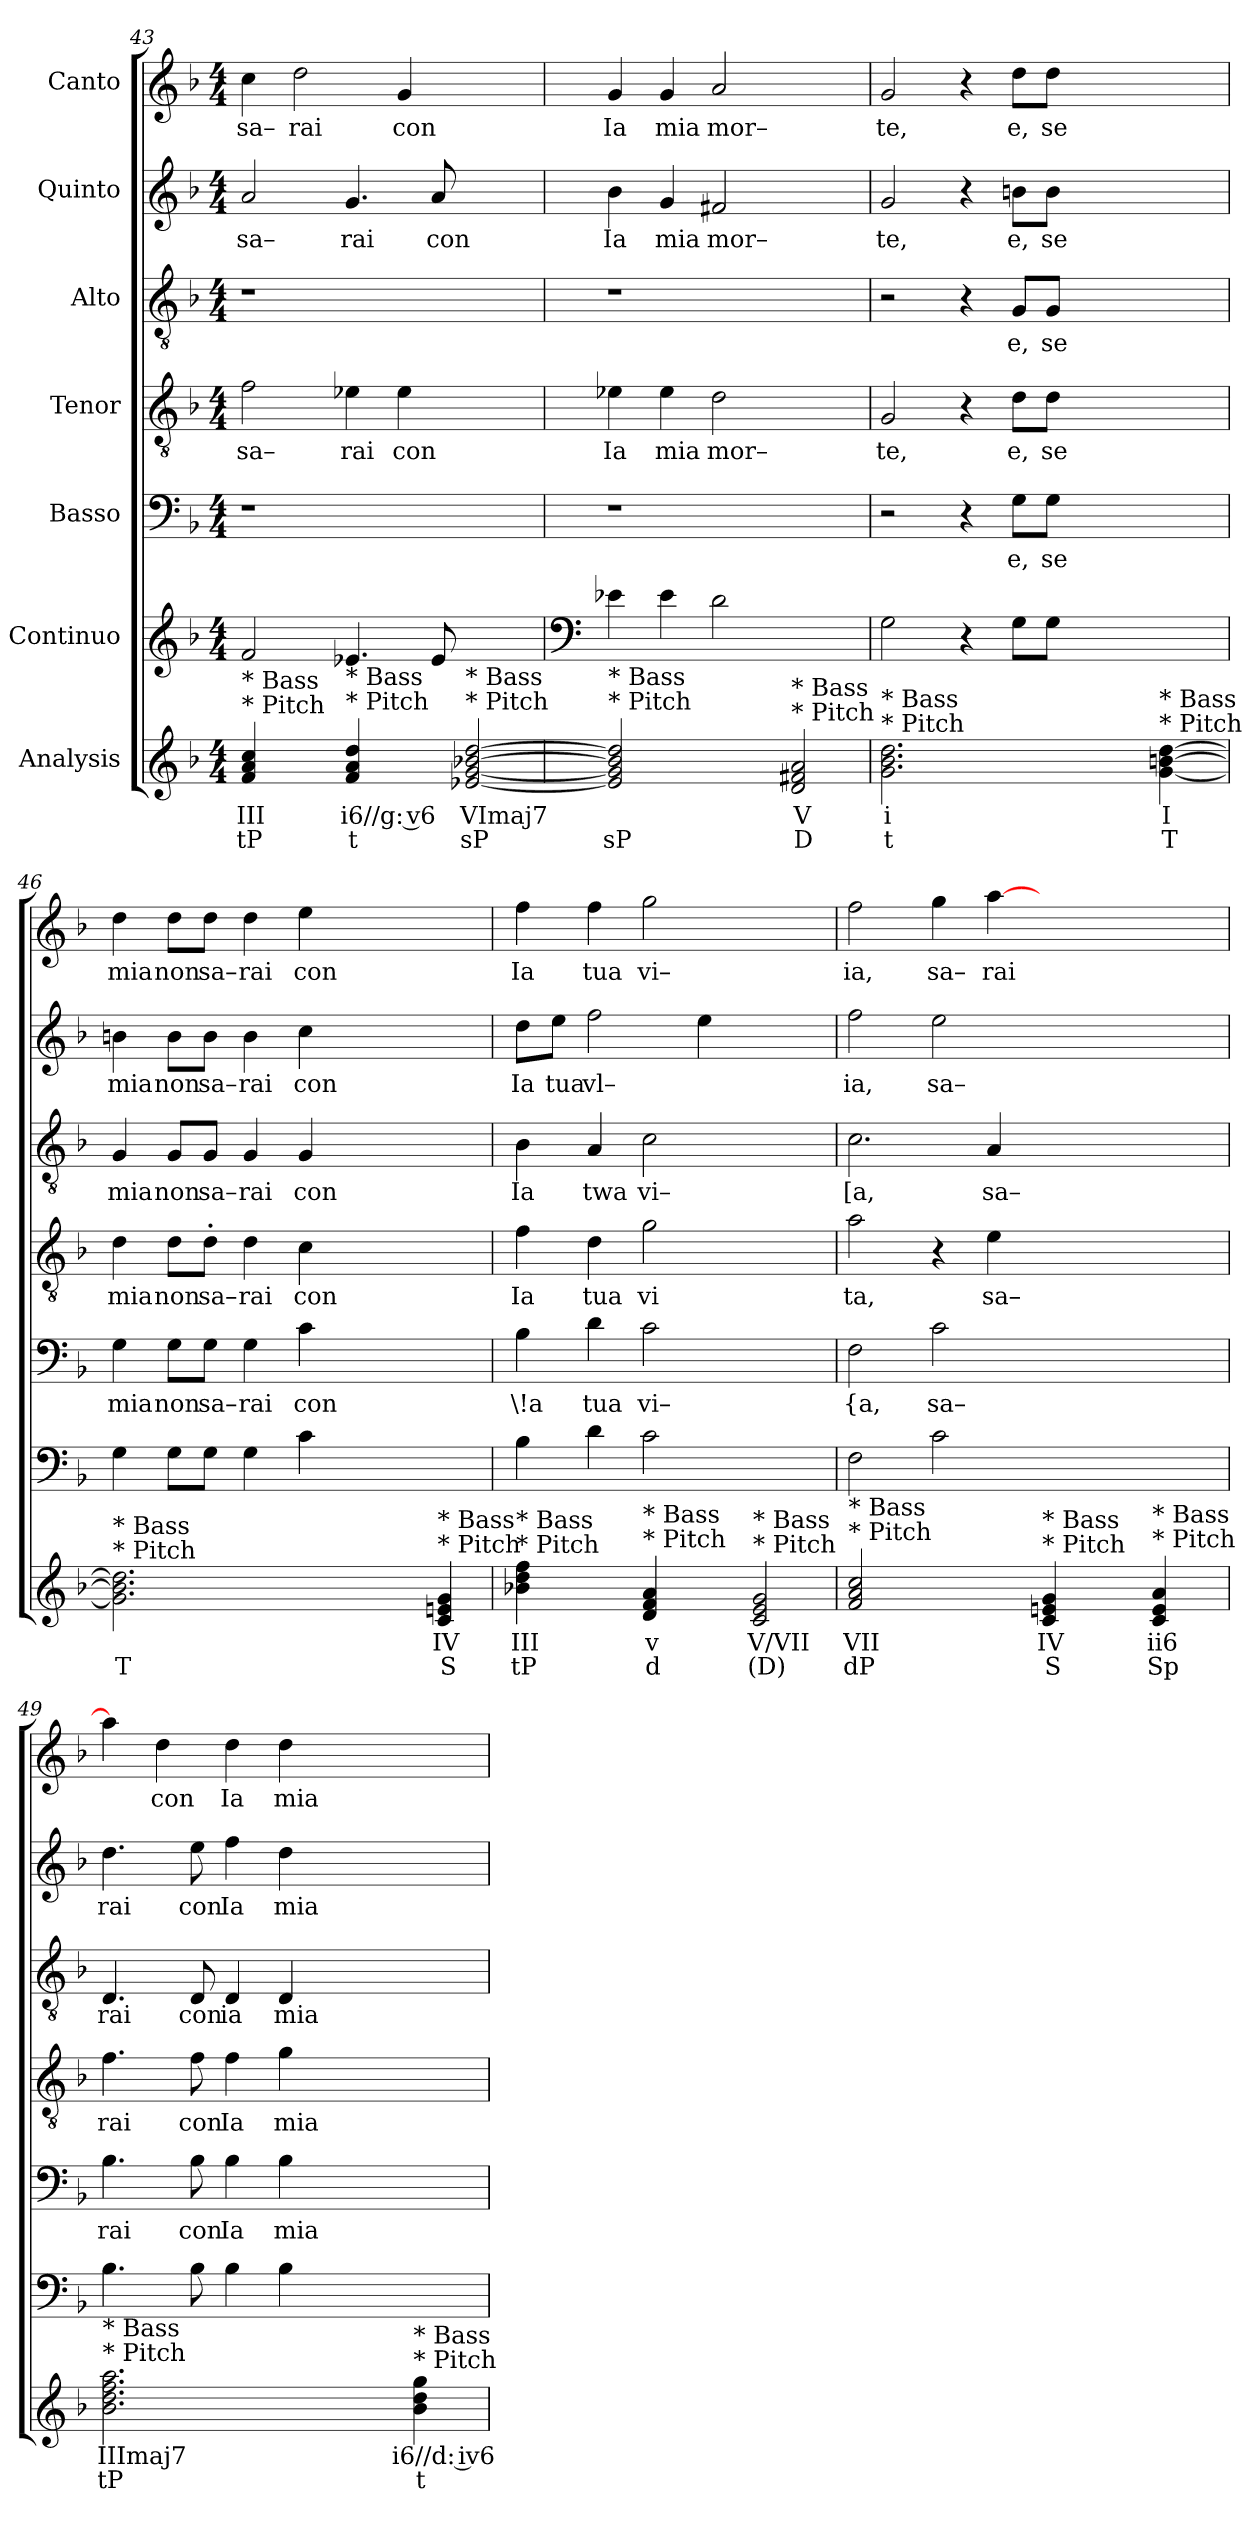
**kern	**text	**text	**kern	**kern	**text	**kern	**text	**kern	**text	**kern	**text	**kern	**text
*part7	*part7	*part7	*part6	*part5	*part5	*part4	*part4	*part3	*part3	*part2	*part2	*part1	*part1
*staff7	*staff7	*staff7	*staff6	*staff5	*staff5	*staff4	*staff4	*staff3	*staff3	*staff2	*staff2	*staff1	*staff1
*I"Analysis	*	*	*I"Continuo	*I"Basso	*	*I"Tenor	*	*I"Alto	*	*I"Quinto	*	*I"Canto	*
*	*	*	*clefG2	*clefF4	*	*clefGv2	*	*clefGv2	*	*clefG2	*	*clefG2	*
*k[b-]	*	*	*k[b-]	*k[b-]	*	*k[b-]	*	*k[b-]	*	*k[b-]	*	*k[b-]	*
*	*	*	*F:	*F:	*	*F:	*	*F:	*	*F:	*	*F:	*
*M4/4	*	*	*M4/4	*M4/4	*	*M4/4	*	*M4/4	*	*M4/4	*	*M4/4	*
=43	=43	=43	=43	=43	=43	=43	=43	=43	=43	=43	=43	=43	=43
!	!	!	!	!	!	!	!LO:LY:b	!	!	!	!	!	!
!	!	!	!	!	!	!	!	!	!	!	!LO:LY:b	!	!
!LO:TX:a:t=* Pitch	!	!	!	!	!	!	!	!	!	!	!	!	!
!LO:TX:a:t=* Bass	!	!	!	!	!	!	!	!	!	!	!	!	!
!	!	!	!	!	!	!	!	!	!	!	!	!	!LO:LY:b
4f 4a 4cc	III	tP	2f/	1r	.	2f\	sa–	1r	.	2a/	sa–	4cc\	sa–
!	!	!	!	!	!	!	!	!	!	!	!	!	!LO:LY:b
4ryy	.	.	.	.	.	.	.	.	.	.	.	2dd\	rai
!	!	!	!	!	!	!	!LO:LY:b	!	!	!	!	!	!
!LO:TX:a:t=* Pitch	!	!	!	!	!	!	!	!	!	!	!	!	!
!LO:TX:a:t=* Bass	!	!	!	!	!	!	!	!	!	!	!	!	!
!	!	!	!	!	!	!	!	!	!	!	!LO:LY:b	!	!
4f 4a 4dd	i6//g: v6	t	4.e-X/	.	.	4e-X\	rai	.	.	4.g/	rai	.	.
!	!	!	!	!	!	!	!LO:LY:b	!	!	!	!	!	!
!	!	!	!	!	!	!	!	!	!	!	!	!	!LO:LY:b
4ryy	.	.	.	.	.	4e-\	con	.	.	.	.	4g/	con
!	!	!	!	!	!	!	!	!	!	!	!LO:LY:b	!	!
.	.	.	8e-/	.	.	.	.	.	.	8a/	con	.	.
!LO:TX:a:t=* Pitch	!	!	!	!	!	!	!	!	!	!	!	!	!
!LO:TX:a:t=* Bass	!	!	!	!	!	!	!	!	!	!	!	!	!
[2e-X [2g [2b-X [2dd	VImaj7	sP	2ryy	2ryy	.	2ryy	.	2ryy	.	2ryy	.	2ryy	.
=44	=44	=44	=44	=44	=44	=44	=44	=44	=44	=44	=44	=44	=44
*	*	*	*clefF4	*	*	*	*	*	*	*	*	*	*
!	!	!	!	!	!	!	!LO:LY:b	!	!	!	!	!	!
!	!	!	!	!	!	!	!	!	!	!	!LO:LY:b	!	!
!LO:TX:a:t=* Pitch	!	!	!	!	!	!	!	!	!	!	!	!	!
!LO:TX:a:t=* Bass	!	!	!	!	!	!	!	!	!	!	!	!	!
!	!	!	!	!	!	!	!	!	!	!	!	!	!LO:LY:b
2e-] 2g] 2b-] 2dd]	.	sP	4e-X\	1r	.	4e-X\	Ia	1r	.	4b-\	Ia	4g/	Ia
!	!	!	!	!	!	!	!LO:LY:b	!	!	!	!	!	!
!	!	!	!	!	!	!	!	!	!	!	!LO:LY:b	!	!
!	!	!	!	!	!	!	!	!	!	!	!	!	!LO:LY:b
.	.	.	4e-\	.	.	4e-\	mia	.	.	4g/	mia	4g/	mia
!	!	!	!	!	!	!	!LO:LY:b	!	!	!	!	!	!
!	!	!	!	!	!	!	!	!	!	!	!LO:LY:b	!	!
!	!	!	!	!	!	!	!	!	!	!	!	!	!LO:LY:b
2ryy	.	.	2d\	.	.	2d\	mor–	.	.	2f#X/	mor–	2a/	mor–
!LO:TX:a:t=* Pitch	!	!	!	!	!	!	!	!	!	!	!	!	!
!LO:TX:a:t=* Bass	!	!	!	!	!	!	!	!	!	!	!	!	!
2d 2f#X 2a	V	D	2ryy	2ryy	.	2ryy	.	2ryy	.	2ryy	.	2ryy	.
=45	=45	=45	=45	=45	=45	=45	=45	=45	=45	=45	=45	=45	=45
!	!	!	!	!	!	!	!LO:LY:b	!	!	!	!	!	!
!	!	!	!	!	!	!	!	!	!	!	!LO:LY:b	!	!
!LO:TX:a:t=* Pitch	!	!	!	!	!	!	!	!	!	!	!	!	!
!LO:TX:a:t=* Bass	!	!	!	!	!	!	!	!	!	!	!	!	!
!	!	!	!	!	!	!	!	!	!	!	!	!	!LO:LY:b
2.g 2.b- 2.dd	i	t	2G\	2r	.	2G/	te,	2r	.	2g/	te,	2g/	te,
.	.	.	4r	4r	.	4r	.	4r	.	4r	.	4r	.
!	!	!	!	!	!LO:LY:b	!	!	!	!	!	!	!	!
!	!	!	!	!	!	!	!LO:LY:b	!	!	!	!	!	!
!	!	!	!	!	!	!	!	!	!LO:LY:b	!	!	!	!
!	!	!	!	!	!	!	!	!	!	!	!LO:LY:b	!	!
!	!	!	!	!	!	!	!	!	!	!	!	!	!LO:LY:b
2.ryy	.	.	8G\L	8G\L	e,	8d\L	e,	8G/L	e,	8bn\L	e,	8dd\L	e,
!	!	!	!	!	!LO:LY:b	!	!	!	!	!	!	!	!
!	!	!	!	!	!	!	!LO:LY:b	!	!	!	!	!	!
!	!	!	!	!	!	!	!	!	!LO:LY:b	!	!	!	!
!	!	!	!	!	!	!	!	!	!	!	!LO:LY:b	!	!
!	!	!	!	!	!	!	!	!	!	!	!	!	!LO:LY:b
.	.	.	8G\J	8G\J	se	8d\J	se	8G/J	se	8b\J	se	8dd\J	se
.	.	.	2.ryy	2.ryy	.	2.ryy	.	2.ryy	.	2.ryy	.	2.ryy	.
!LO:TX:a:t=* Pitch	!	!	!	!	!	!	!	!	!	!	!	!	!
!LO:TX:a:t=* Bass	!	!	!	!	!	!	!	!	!	!	!	!	!
[4g [4bn [4dd	I	T	.	.	.	.	.	.	.	.	.	.	.
=46	=46	=46	=46	=46	=46	=46	=46	=46	=46	=46	=46	=46	=46
!	!	!	!	!	!LO:LY:b	!	!	!	!	!	!	!	!
!	!	!	!	!	!	!	!LO:LY:b	!	!	!	!	!	!
!	!	!	!	!	!	!	!	!	!LO:LY:b	!	!	!	!
!	!	!	!	!	!	!	!	!	!	!	!LO:LY:b	!	!
!LO:TX:a:t=* Pitch	!	!	!	!	!	!	!	!	!	!	!	!	!
!LO:TX:a:t=* Bass	!	!	!	!	!	!	!	!	!	!	!	!	!
!	!	!	!	!	!	!	!	!	!	!	!	!	!LO:LY:b
2.g] 2.b] 2.dd]	.	T	4G\	4G\	mia	4d\	mia	4G/	mia	4bn\	mia	4dd\	mia
!	!	!	!	!	!LO:LY:b	!	!	!	!	!	!	!	!
!	!	!	!	!	!	!	!LO:LY:b	!	!	!	!	!	!
!	!	!	!	!	!	!	!	!	!LO:LY:b	!	!	!	!
!	!	!	!	!	!	!	!	!	!	!	!LO:LY:b	!	!
!	!	!	!	!	!	!	!	!	!	!	!	!	!LO:LY:b
.	.	.	8G\L	8G\L	non	8d\L	non	8G/L	non	8b\L	non	8dd\L	non
!	!	!	!	!	!LO:LY:b	!	!	!	!	!	!	!	!
!	!	!	!	!	!	!	!LO:LY:b	!	!	!	!	!	!
!	!	!	!	!	!	!	!	!	!LO:LY:b	!	!	!	!
!	!	!	!	!	!	!	!	!	!	!	!LO:LY:b	!	!
!	!	!	!	!	!	!	!	!	!	!	!	!	!LO:LY:b
.	.	.	8G\J	8G\J	sa–	8d'\J	sa–	8G/J	sa–	8b\J	sa–	8dd\J	sa–
!	!	!	!	!	!LO:LY:b	!	!	!	!	!	!	!	!
!	!	!	!	!	!	!	!LO:LY:b	!	!	!	!	!	!
!	!	!	!	!	!	!	!	!	!LO:LY:b	!	!	!	!
!	!	!	!	!	!	!	!	!	!	!	!LO:LY:b	!	!
!	!	!	!	!	!	!	!	!	!	!	!	!	!LO:LY:b
.	.	.	4G\	4G\	rai	4d\	rai	4G/	rai	4b\	rai	4dd\	rai
!	!	!	!	!	!LO:LY:b	!	!	!	!	!	!	!	!
!	!	!	!	!	!	!	!LO:LY:b	!	!	!	!	!	!
!	!	!	!	!	!	!	!	!	!LO:LY:b	!	!	!	!
!	!	!	!	!	!	!	!	!	!	!	!LO:LY:b	!	!
!	!	!	!	!	!	!	!	!	!	!	!	!	!LO:LY:b
2.ryy	.	.	4c\	4c\	con	4c\	con	4G/	con	4cc\	con	4ee\	con
.	.	.	2.ryy	2.ryy	.	2.ryy	.	2.ryy	.	2.ryy	.	2.ryy	.
!LO:TX:a:t=* Pitch	!	!	!	!	!	!	!	!	!	!	!	!	!
!LO:TX:a:t=* Bass	!	!	!	!	!	!	!	!	!	!	!	!	!
4c 4en 4g	IV	S	.	.	.	.	.	.	.	.	.	.	.
=47	=47	=47	=47	=47	=47	=47	=47	=47	=47	=47	=47	=47	=47
!	!	!	!	!	!LO:LY:b	!	!	!	!	!	!	!	!
!	!	!	!	!	!	!	!LO:LY:b	!	!	!	!	!	!
!	!	!	!	!	!	!	!	!	!LO:LY:b	!	!	!	!
!	!	!	!	!	!	!	!	!	!	!	!LO:LY:b	!	!
!LO:TX:a:t=* Pitch	!	!	!	!	!	!	!	!	!	!	!	!	!
!LO:TX:a:t=* Bass	!	!	!	!	!	!	!	!	!	!	!	!	!
!	!	!	!	!	!	!	!	!	!	!	!	!	!LO:LY:b
4b-X 4dd 4ff	III	tP	4B-\	4B-\	\!a	4f\	Ia	4B-\	Ia	8dd\L	Ia	4ff\	Ia
!	!	!	!	!	!	!	!	!	!	!	!LO:LY:b	!	!
.	.	.	.	.	.	.	.	.	.	8ee\J	tua	.	.
!	!	!	!	!	!LO:LY:b	!	!	!	!	!	!	!	!
!	!	!	!	!	!	!	!LO:LY:b	!	!	!	!	!	!
!	!	!	!	!	!	!	!	!	!LO:LY:b	!	!	!	!
!	!	!	!	!	!	!	!	!	!	!	!LO:LY:b	!	!
!	!	!	!	!	!	!	!	!	!	!	!	!	!LO:LY:b
4ryy	.	.	4d\	4d\	tua	4d\	tua	4A/	twa	2ff\	vl–	4ff\	tua
!	!	!	!	!	!LO:LY:b	!	!	!	!	!	!	!	!
!	!	!	!	!	!	!	!LO:LY:b	!	!	!	!	!	!
!	!	!	!	!	!	!	!	!	!LO:LY:b	!	!	!	!
!LO:TX:a:t=* Pitch	!	!	!	!	!	!	!	!	!	!	!	!	!
!LO:TX:a:t=* Bass	!	!	!	!	!	!	!	!	!	!	!	!	!
!	!	!	!	!	!	!	!	!	!	!	!	!	!LO:LY:b
4d 4f 4a	v	d	2c\	2c\	vi–	2g\	vi	2c\	vi–	.	.	2gg\	vi–
4ryy	.	.	.	.	.	.	.	.	.	4ee\	.	.	.
!LO:TX:a:t=* Pitch	!	!	!	!	!	!	!	!	!	!	!	!	!
!LO:TX:a:t=* Bass	!	!	!	!	!	!	!	!	!	!	!	!	!
2c 2e 2g	V/VII	(D)	2ryy	2ryy	.	2ryy	.	2ryy	.	2ryy	.	2ryy	.
=48	=48	=48	=48	=48	=48	=48	=48	=48	=48	=48	=48	=48	=48
!	!	!	!	!	!LO:LY:b	!	!	!	!	!	!	!	!
!	!	!	!	!	!	!	!LO:LY:b	!	!	!	!	!	!
!	!	!	!	!	!	!	!	!	!LO:LY:b	!	!	!	!
!	!	!	!	!	!	!	!	!	!	!	!LO:LY:b	!	!
!LO:TX:a:t=* Pitch	!	!	!	!	!	!	!	!	!	!	!	!	!
!LO:TX:a:t=* Bass	!	!	!	!	!	!	!	!	!	!	!	!	!
!	!	!	!	!	!	!	!	!	!	!	!	!	!LO:LY:b
2f 2a 2cc	VII	dP	2F\	2F\	{a,	2a\	ta,	2.c\	[a,	2ff\	ia,	2ff\	ia,
!	!	!	!	!	!LO:LY:b	!	!	!	!	!	!	!	!
!	!	!	!	!	!	!	!	!	!	!	!LO:LY:b	!	!
!	!	!	!	!	!	!	!	!	!	!	!	!	!LO:LY:b
2ryy	.	.	2c\	2c\	sa–	4r	.	.	.	2ee\	sa–	4gg\	sa–
!	!	!	!	!	!	!	!LO:LY:b	!	!	!	!	!	!
!	!	!	!	!	!	!	!	!	!LO:LY:b	!	!	!	!
!	!	!	!	!	!	!	!	!	!	!	!	!	!LO:LY:b
.	.	.	.	.	.	4e\	sa–	4A/	sa–	.	.	[4aa\	rai
!LO:TX:a:t=* Pitch	!	!	!	!	!	!	!	!	!	!	!	!	!
!LO:TX:a:t=* Bass	!	!	!	!	!	!	!	!	!	!	!	!	!
4c 4en 4g	IV	S	2.ryy	2.ryy	.	2.ryy	.	2.ryy	.	2.ryy	.	2.ryy	.
4ryy	.	.	.	.	.	.	.	.	.	.	.	.	.
!LO:TX:a:t=* Pitch	!	!	!	!	!	!	!	!	!	!	!	!	!
!LO:TX:a:t=* Bass	!	!	!	!	!	!	!	!	!	!	!	!	!
4c 4e 4a	ii6	Sp	.	.	.	.	.	.	.	.	.	.	.
=49	=49	=49	=49	=49	=49	=49	=49	=49	=49	=49	=49	=49	=49
!	!	!	!	!	!LO:LY:b	!	!	!	!	!	!	!	!
!	!	!	!	!	!	!	!LO:LY:b	!	!	!	!	!	!
!	!	!	!	!	!	!	!	!	!LO:LY:b	!	!	!	!
!LO:TX:a:t=* Pitch	!	!	!	!	!	!	!	!	!	!	!	!	!
!LO:TX:a:t=* Bass	!	!	!	!	!	!	!	!	!	!	!	!	!
!	!	!	!	!	!	!	!	!	!	!	!LO:LY:b	!	!
2.b- 2.dd 2.ff 2.aa	IIImaj7	tP	4.B-\	4.B-\	rai	4.f\	rai	4.D/	rai	4.dd\	rai	4aa\]	.
!	!	!	!	!	!	!	!	!	!	!	!	!	!LO:LY:b
.	.	.	.	.	.	.	.	.	.	.	.	4dd\	con
!	!	!	!	!	!LO:LY:b	!	!	!	!	!	!	!	!
!	!	!	!	!	!	!	!LO:LY:b	!	!	!	!	!	!
!	!	!	!	!	!	!	!	!	!LO:LY:b	!	!	!	!
!	!	!	!	!	!	!	!	!	!	!	!LO:LY:b	!	!
.	.	.	8B-\	8B-\	con	8f\	con	8D/	con	8ee\	con	.	.
!	!	!	!	!	!LO:LY:b	!	!	!	!	!	!	!	!
!	!	!	!	!	!	!	!LO:LY:b	!	!	!	!	!	!
!	!	!	!	!	!	!	!	!	!LO:LY:b	!	!	!	!
!	!	!	!	!	!	!	!	!	!	!	!LO:LY:b	!	!
!	!	!	!	!	!	!	!	!	!	!	!	!	!LO:LY:b
.	.	.	4B-\	4B-\	Ia	4f\	Ia	4D/	ia	4ff\	Ia	4dd\	Ia
!	!	!	!	!	!LO:LY:b	!	!	!	!	!	!	!	!
!	!	!	!	!	!	!	!LO:LY:b	!	!	!	!	!	!
!	!	!	!	!	!	!	!	!	!LO:LY:b	!	!	!	!
!	!	!	!	!	!	!	!	!	!	!	!LO:LY:b	!	!
!	!	!	!	!	!	!	!	!	!	!	!	!	!LO:LY:b
2.ryy	.	.	4B-\	4B-\	mia	4g\	mia	4D/	mia	4dd\	mia	4dd\	mia
.	.	.	2.ryy	2.ryy	.	2.ryy	.	2.ryy	.	2.ryy	.	2.ryy	.
!LO:TX:a:t=* Pitch	!	!	!	!	!	!	!	!	!	!	!	!	!
!LO:TX:a:t=* Bass	!	!	!	!	!	!	!	!	!	!	!	!	!
4b- 4dd 4gg	i6//d: iv6	t	.	.	.	.	.	.	.	.	.	.	.
=	=	=	=	=	=	=	=	=	=	=	=	=	=
*-	*-	*-	*-	*-	*-	*-	*-	*-	*-	*-	*-	*-	*-
